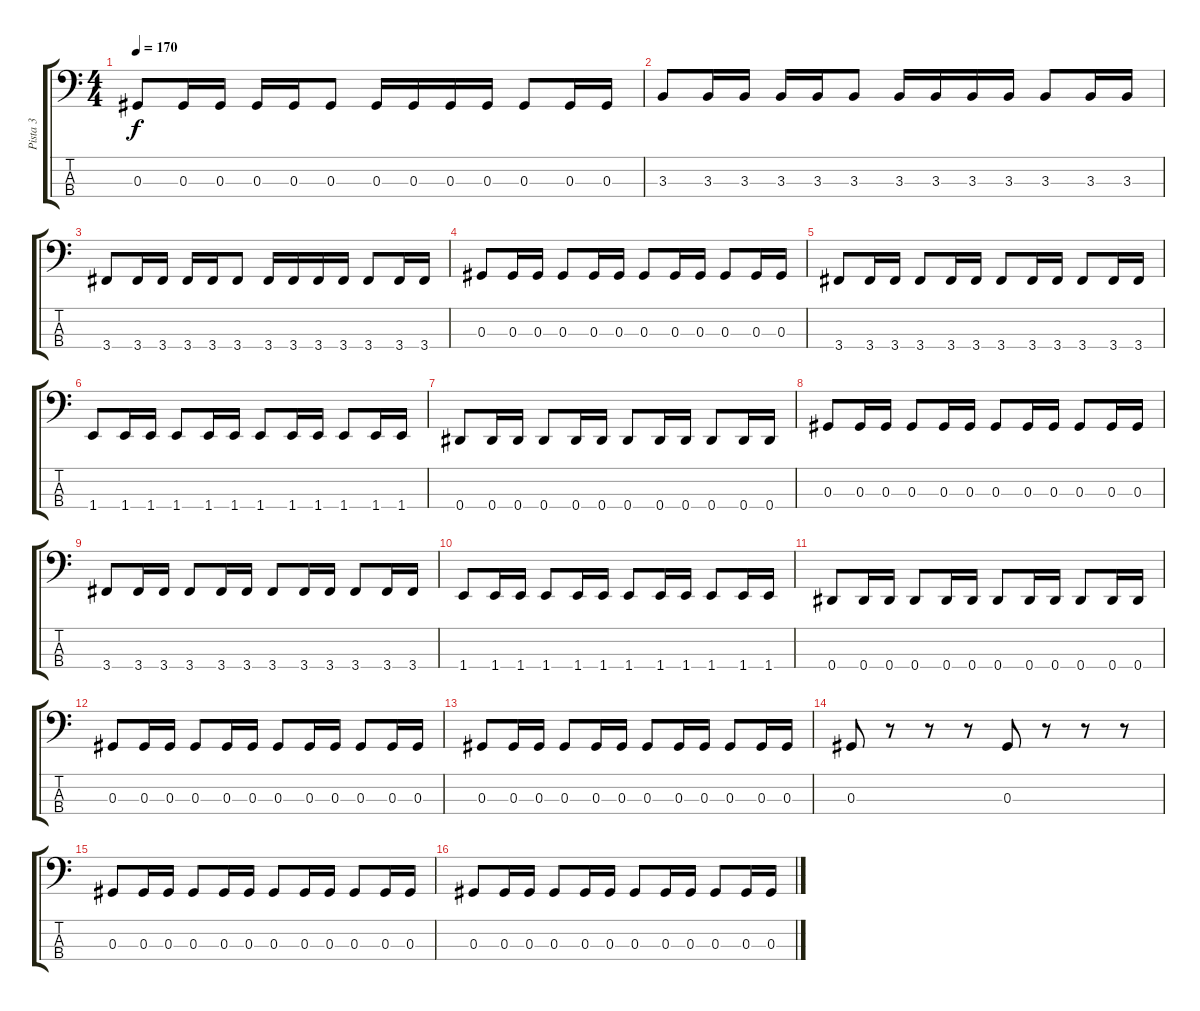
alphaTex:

\track ("Pista 3" "Pista 3") {instrument electricbassfinger}
\staff {score tabs}
\tuning (Gb2 Db2 Ab1 Eb1) {hide}
\ts (4 4)
\tempo 170
\clef f4
\ks c
0.3.8{dy f} 0.3.16 0.3.16 0.3.16 0.3.16 0.3.8 0.3.16 0.3.16 0.3.16 0.3.16 0.3.8 0.3.16 0.3.16 |
3.3.8 3.3.16 3.3.16 3.3.16 3.3.16 3.3.8 3.3.16 3.3.16 3.3.16 3.3.16 3.3.8 3.3.16 3.3.16 |
3.4.8 3.4.16 3.4.16 3.4.16 3.4.16 3.4.8 3.4.16 3.4.16 3.4.16 3.4.16 3.4.8 3.4.16 3.4.16 |
0.3.8 0.3.16 0.3.16 0.3.8 0.3.16 0.3.16 0.3.8 0.3.16 0.3.16 0.3.8 0.3.16 0.3.16 |
3.4.8 3.4.16 3.4.16 3.4.8 3.4.16 3.4.16 3.4.8 3.4.16 3.4.16 3.4.8 3.4.16 3.4.16 |
1.4.8 1.4.16 1.4.16 1.4.8 1.4.16 1.4.16 1.4.8 1.4.16 1.4.16 1.4.8 1.4.16 1.4.16 |
0.4.8 0.4.16 0.4.16 0.4.8 0.4.16 0.4.16 0.4.8 0.4.16 0.4.16 0.4.8 0.4.16 0.4.16 |
0.3.8 0.3.16 0.3.16 0.3.8 0.3.16 0.3.16 0.3.8 0.3.16 0.3.16 0.3.8 0.3.16 0.3.16 |
3.4.8 3.4.16 3.4.16 3.4.8 3.4.16 3.4.16 3.4.8 3.4.16 3.4.16 3.4.8 3.4.16 3.4.16 |
1.4.8 1.4.16 1.4.16 1.4.8 1.4.16 1.4.16 1.4.8 1.4.16 1.4.16 1.4.8 1.4.16 1.4.16 |
0.4.8 0.4.16 0.4.16 0.4.8 0.4.16 0.4.16 0.4.8 0.4.16 0.4.16 0.4.8 0.4.16 0.4.16 |
0.3.8 0.3.16 0.3.16 0.3.8 0.3.16 0.3.16 0.3.8 0.3.16 0.3.16 0.3.8 0.3.16 0.3.16 |
0.3.8 0.3.16 0.3.16 0.3.8 0.3.16 0.3.16 0.3.8 0.3.16 0.3.16 0.3.8 0.3.16 0.3.16 |
0.3.8 r.8 r.8 r.8 0.3.8 r.8 r.8 r.8 |
0.3.8 0.3.16 0.3.16 0.3.8 0.3.16 0.3.16 0.3.8 0.3.16 0.3.16 0.3.8 0.3.16 0.3.16 |
0.3.8 0.3.16 0.3.16 0.3.8 0.3.16 0.3.16 0.3.8 0.3.16 0.3.16 0.3.8 0.3.16 0.3.16
